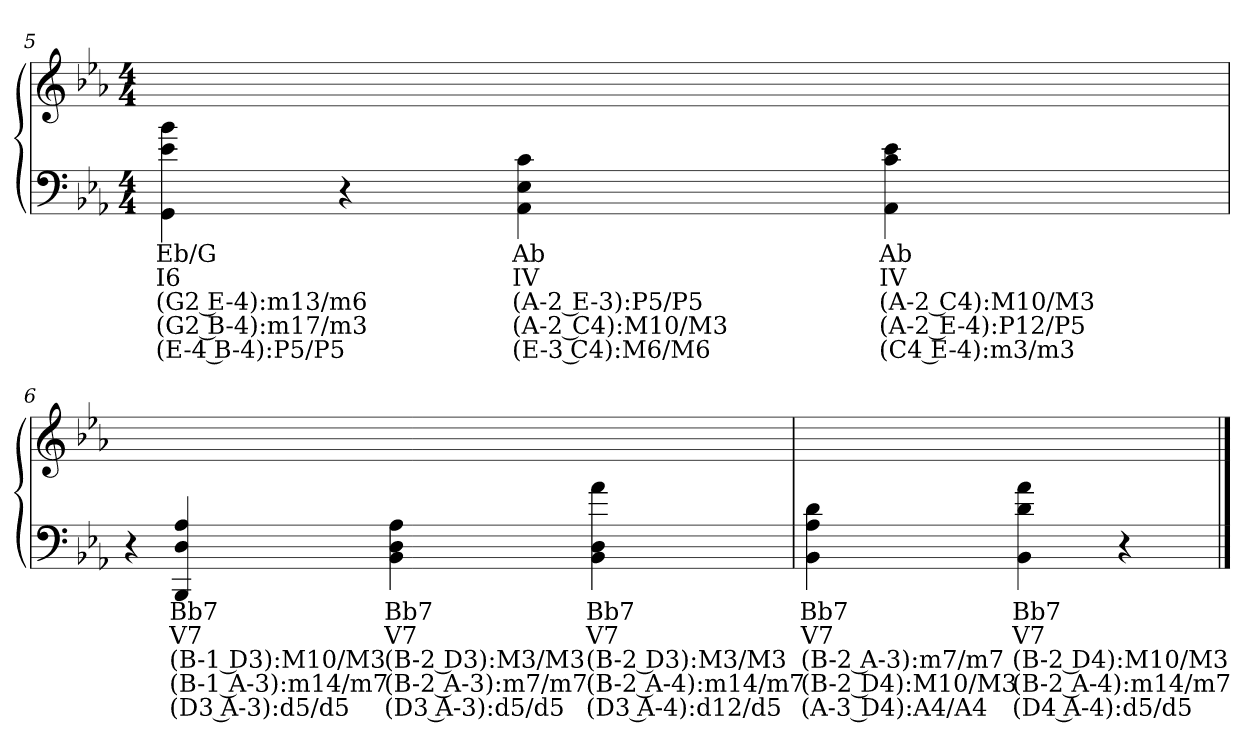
**kern	**text	**text	**text	**text	**text	**kern
*part2	*part2	*part2	*part2	*part2	*part2	*part1
*staff2	*staff2	*staff2	*staff2	*staff2	*staff2	*staff1
*clefF4	*	*	*	*	*	*clefG2
*k[b-e-a-]	*	*	*	*	*	*k[b-e-a-]
*E-:	*	*	*	*	*	*E-:
*M4/4	*	*	*	*	*	*M4/4
=5	=5	=5	=5	=5	=5	=5
4GG 4e- 4b-	Eb/G	I6	(G2 E-4):m13/m6	(G2 B-4):m17/m3	(E-4 B-4):P5/P5	1ryy
4r	.	.	.	.	.	.
4AA- 4E- 4c	Ab	IV	(A-2 E-3):P5/P5	(A-2 C4):M10/M3	(E-3 C4):M6/M6	.
4AA- 4c 4e-	Ab	IV	(A-2 C4):M10/M3	(A-2 E-4):P12/P5	(C4 E-4):m3/m3	.
=6	=6	=6	=6	=6	=6	=6
4r	.	.	.	.	.	1ryy
4BBB- 4D 4A-	Bb7	V7	(B-1 D3):M10/M3	(B-1 A-3):m14/m7	(D3 A-3):d5/d5	.
4BB- 4D 4A-	Bb7	V7	(B-2 D3):M3/M3	(B-2 A-3):m7/m7	(D3 A-3):d5/d5	.
4BB- 4D 4a-	Bb7	V7	(B-2 D3):M3/M3	(B-2 A-4):m14/m7	(D3 A-4):d12/d5	.
=7	=7	=7	=7	=7	=7	=7
4BB- 4A- 4d	Bb7	V7	(B-2 A-3):m7/m7	(B-2 D4):M10/M3	(A-3 D4):A4/A4	2.ryy
4BB- 4d 4a-	Bb7	V7	(B-2 D4):M10/M3	(B-2 A-4):m14/m7	(D4 A-4):d5/d5	.
4r	.	.	.	.	.	.
==	==	==	==	==	==	==
*-	*-	*-	*-	*-	*-	*-
